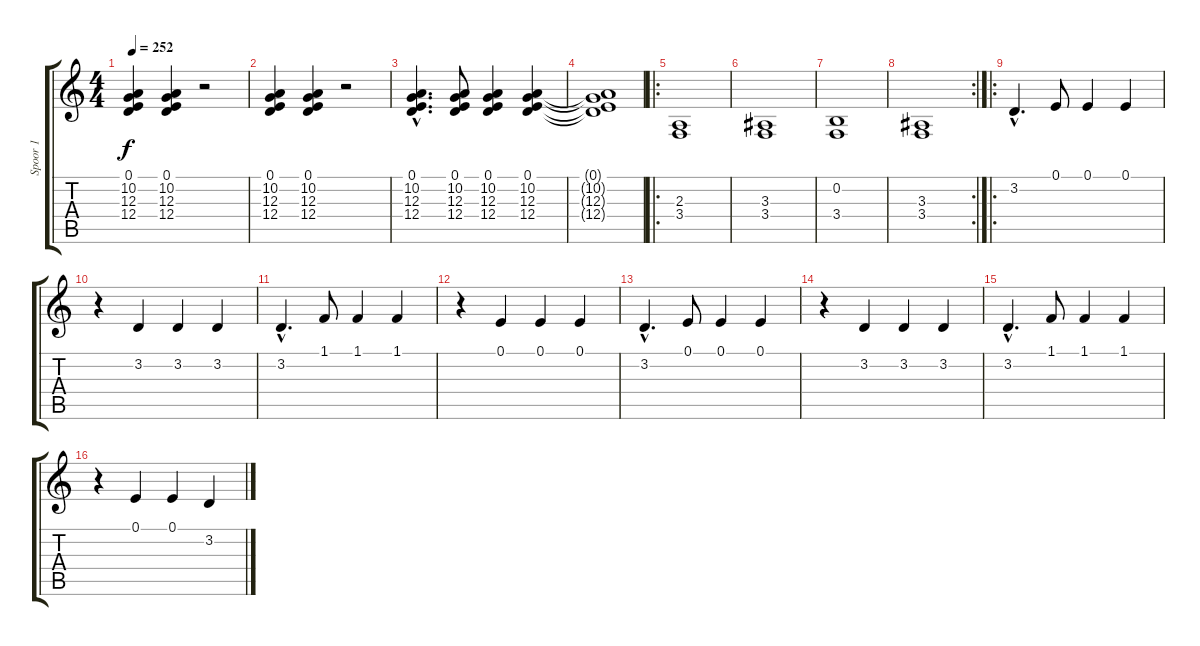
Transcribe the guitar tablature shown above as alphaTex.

\track ("Spoor 1" "Spoor 1") {instrument brasssection}
\staff {score tabs}
\tuning (E4 B3 G3 D3 A2 E2) {hide}
\ts (4 4)
\tempo 252
\clef g2
\ks c
(0.1 10.2 12.3 12.4).4{dy f instrument brasssection} (0.1 10.2 12.3 12.4).4 r.2 |
(0.1 10.2 12.3 12.4).4 (0.1 10.2 12.3 12.4).4 r.2 |
(0.1{hac} 10.2{hac} 12.3{hac} 12.4{hac}).4{d} (0.1 10.2 12.3 12.4).8 (0.1 10.2 12.3 12.4).4 (0.1 10.2 12.3 12.4).4 |
(0.1{t} 10.2{t} 12.3{t} 12.4{t}).1 |
\ro
(2.3 3.4).1 |
(3.3 3.4).1 |
(0.2 3.4).1 |
\rc 2
(3.3 3.4).1 |
\ro
3.2{hac}.4{d} 0.1.8 0.1.4 0.1.4 |
r.4 3.2.4 3.2.4 3.2.4 |
3.2{hac}.4{d} 1.1.8 1.1.4 1.1.4 |
r.4 0.1.4 0.1.4 0.1.4 |
3.2{hac}.4{d} 0.1.8 0.1.4 0.1.4 |
r.4 3.2.4 3.2.4 3.2.4 |
3.2{hac}.4{d} 1.1.8 1.1.4 1.1.4 |
r.4 0.1.4 0.1.4 3.2.4
